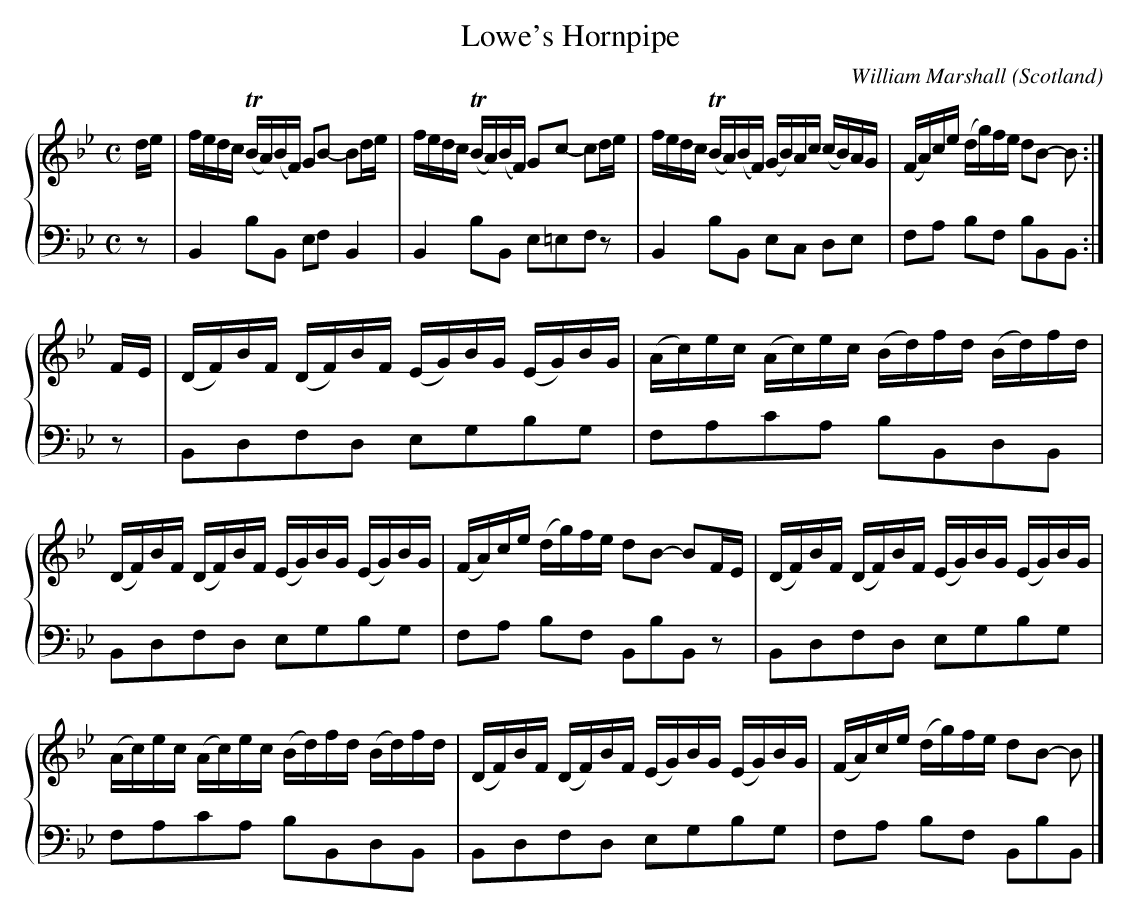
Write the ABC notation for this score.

X:1
T:Lowe's Hornpipe
C:William Marshall
L:1/8
M:C
O:Scotland
K:Bb major
%%staves {1 2}
V:1
L:1/16
de | \
fedc (!trill!BA)(BF) G2B2- B2de | fedc (!trill!BA)(BF) G2c2- c2de | \
fedc (!trill!BA)(BF) (GB)Ac (cB)AG | (FA)ce (dg)fe d2B2- B2 :|
FE | \
(DF)BF (DF)BF (EG)BG (EG)BG | (Ac)ec (Ac)ec (Bd)fd (Bd)fd |\
(DF)BF (DF)BF (EG)BG (EG)BG | (FA)ce (dg)fe d2B2- B2FE | \
(DF)BF (DF)BF (EG)BG (EG)BG | (Ac)ec (Ac)ec (Bd)fd (Bd)fd |\
(DF)BF (DF)BF (EG)BG (EG)BG | (FA)ce (dg)fe d2B2- B2 |]
V:2 clef=bass octave=-2
L:1/8
z | B2 bB ef B2 | B2bB e=efz | B2bB ec de | fa bf bBB :| \
z | Bdfd egbg | fac'a bBdB | Bdfd egbg | fa bf BbBz | \
Bdfd egbg | fac'a bBdB | Bdfd egbg | fa bf BbB |]
